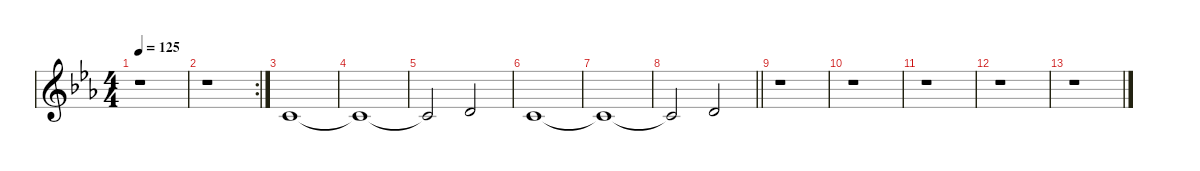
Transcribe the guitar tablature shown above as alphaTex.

\defaultSystemsLayout 4
\hideDynamics
\bracketExtendMode nobrackets
\singleTrackTrackNamePolicy hidden
\multiTrackTrackNamePolicy hidden
\firstSystemTrackNameMode fullname
\firstSystemTrackNameOrientation horizontal
\otherSystemsTrackNameOrientation horizontal
\track ("Effect" "vln.") {instrument stringensemble1}
\staff {score}
\tuning (E4 B3 G3 D3 A2 E2)
\ts (4 4)
\tempo 125
\clef g2
\ks eb
r.1{dy f beam Down} |
\rc 2
r.1{beam Down} |
1.2{acc forcenatural}.1{beam Up} |
1.2{t acc forcenatural}.1{beam Up} |
1.2{t acc forcenatural}.2{beam Up} 3.2{acc forcenatural}.2{beam Up} |
1.2{acc forcenatural}.1{beam Up} |
1.2{t acc forcenatural}.1{beam Up} |
\barLineRight lightlight
1.2{t acc forcenatural}.2{beam Up} 3.2{acc forcenatural}.2{beam Up} |
r.1{beam Down} |
r.1{beam Down} |
r.1{beam Down} |
r.1{beam Down} |
r.1{beam Down}
